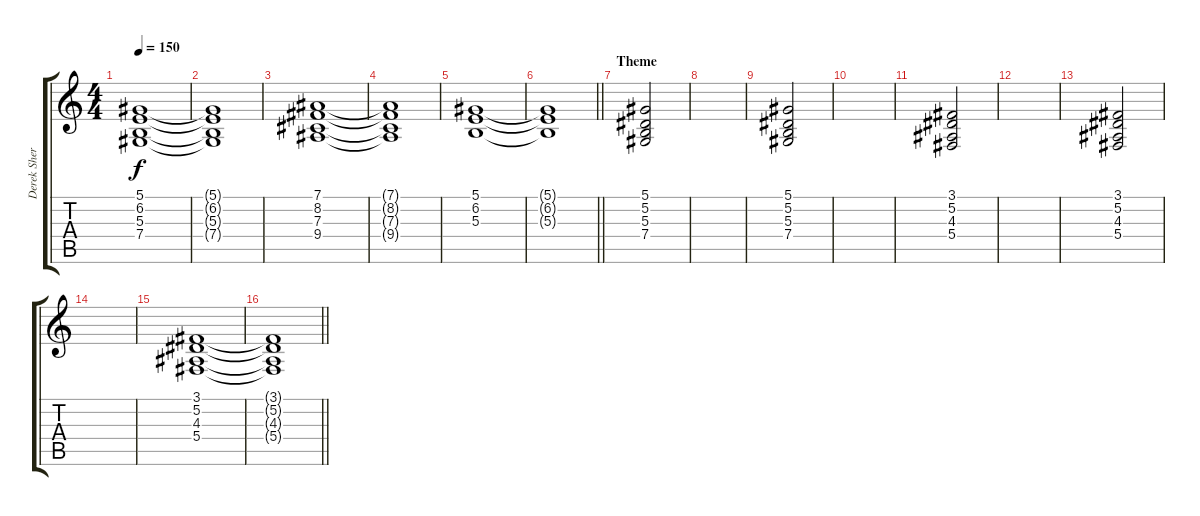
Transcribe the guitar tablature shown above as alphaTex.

\track ("Derek Sherinian" "Derek Sher") {instrument choiraahs}
\staff {score tabs}
\tuning (Eb4 Bb3 Gb3 Db3 Ab2 Eb2) {hide}
\ts (4 4)
\tempo 150
\clef g2
\ks c
(5.1 6.2 5.3 7.4).1{dy f} |
(5.1{t} 6.2{t} 5.3{t} 7.4{t}).1 |
(7.1 8.2 7.3 9.4).1 |
(7.1{t} 8.2{t} 7.3{t} 9.4{t}).1 |
(5.1 6.2 5.3).1 |
\barLineRight lightlight
(5.1{t} 6.2{t} 5.3{t}).1 |
\section ("" "Theme")
(5.1 5.2 5.3 7.4).2 |
|
(5.1 5.2 5.3 7.4).2 |
|
(3.1 5.2 4.3 5.4).2 |
|
(3.1 5.2 4.3 5.4).2 |
|
(3.1 5.2 4.3 5.4).1 |
\barLineRight lightlight
(3.1{t} 5.2{t} 4.3{t} 5.4{t}).1
